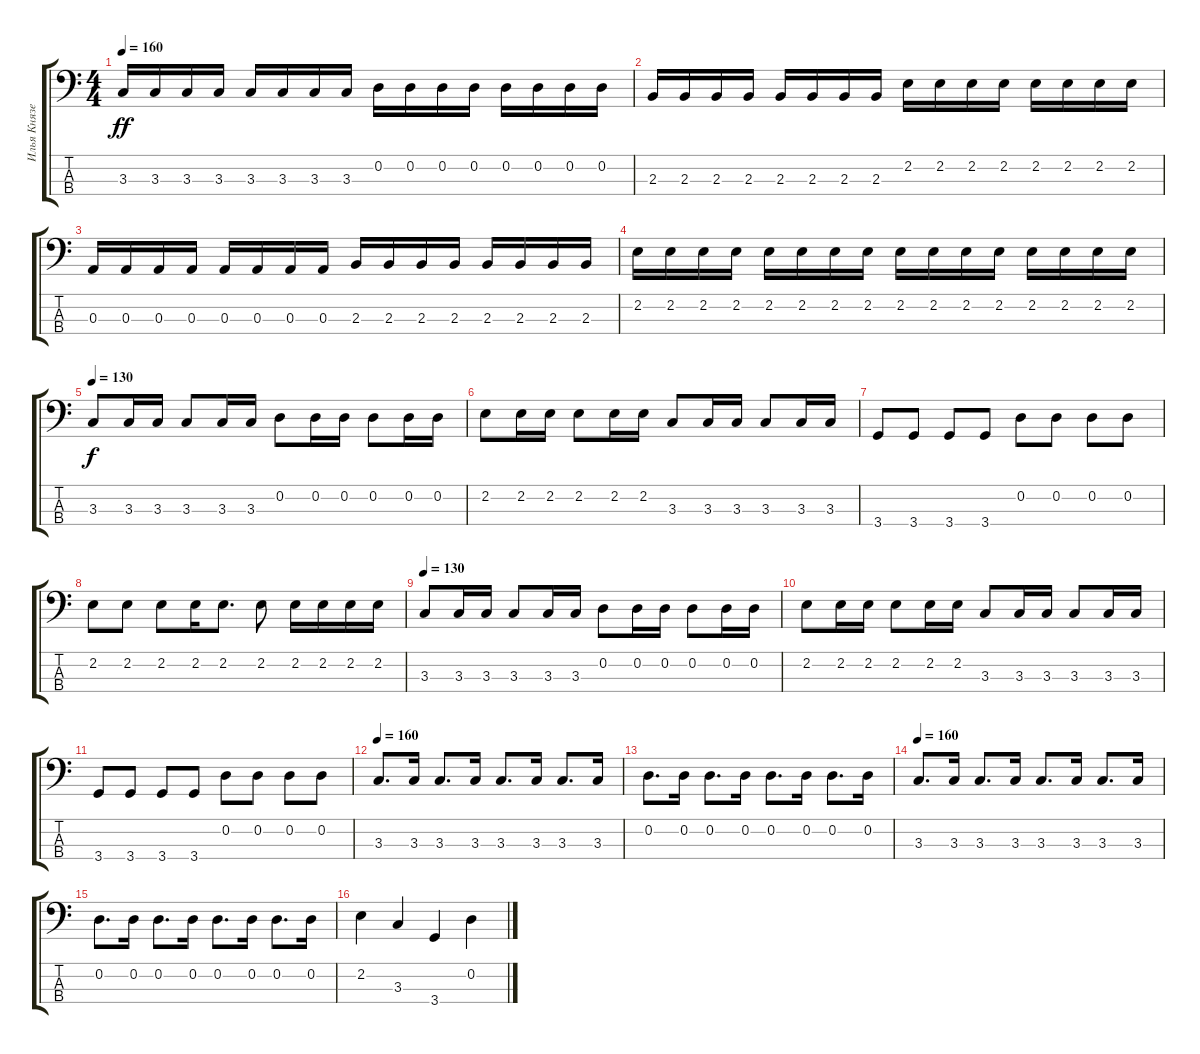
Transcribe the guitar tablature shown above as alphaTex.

\track ("Илья Князев" "Илья Князе") {instrument electricbasspick}
\staff {score tabs}
\tuning (G2 D2 A1 E1) {hide}
\ts (4 4)
\tempo 160
\clef f4
\ks c
3.3.16{dy ff} 3.3.16 3.3.16 3.3.16 3.3.16 3.3.16 3.3.16 3.3.16 0.2.16 0.2.16 0.2.16 0.2.16 0.2.16 0.2.16 0.2.16 0.2.16 |
2.3.16 2.3.16 2.3.16 2.3.16 2.3.16 2.3.16 2.3.16 2.3.16 2.2.16 2.2.16 2.2.16 2.2.16 2.2.16 2.2.16 2.2.16 2.2.16 |
0.3.16 0.3.16 0.3.16 0.3.16 0.3.16 0.3.16 0.3.16 0.3.16 2.3.16 2.3.16 2.3.16 2.3.16 2.3.16 2.3.16 2.3.16 2.3.16 |
2.2.16 2.2.16 2.2.16 2.2.16 2.2.16 2.2.16 2.2.16 2.2.16 2.2.16 2.2.16 2.2.16 2.2.16 2.2.16 2.2.16 2.2.16 2.2.16 |
\tempo 130
3.3.8{dy f} 3.3.16 3.3.16 3.3.8 3.3.16 3.3.16 0.2.8 0.2.16 0.2.16 0.2.8 0.2.16 0.2.16 |
2.2.8 2.2.16 2.2.16 2.2.8 2.2.16 2.2.16 3.3.8 3.3.16 3.3.16 3.3.8 3.3.16 3.3.16 |
3.4.8 3.4.8 3.4.8 3.4.8 0.2.8 0.2.8 0.2.8 0.2.8 |
2.2.8 2.2.8 2.2.8 2.2.16 2.2.8{d} 2.2.8 2.2.16 2.2.16 2.2.16 2.2.16 |
\tempo 130
3.3.8 3.3.16 3.3.16 3.3.8 3.3.16 3.3.16 0.2.8 0.2.16 0.2.16 0.2.8 0.2.16 0.2.16 |
2.2.8 2.2.16 2.2.16 2.2.8 2.2.16 2.2.16 3.3.8 3.3.16 3.3.16 3.3.8 3.3.16 3.3.16 |
3.4.8 3.4.8 3.4.8 3.4.8 0.2.8 0.2.8 0.2.8 0.2.8 |
\tempo 160
3.3.8{d} 3.3.16 3.3.8{d} 3.3.16 3.3.8{d} 3.3.16 3.3.8{d} 3.3.16 |
0.2.8{d} 0.2.16 0.2.8{d} 0.2.16 0.2.8{d} 0.2.16 0.2.8{d} 0.2.16 |
\tempo 160
3.3.8{d} 3.3.16 3.3.8{d} 3.3.16 3.3.8{d} 3.3.16 3.3.8{d} 3.3.16 |
0.2.8{d} 0.2.16 0.2.8{d} 0.2.16 0.2.8{d} 0.2.16 0.2.8{d} 0.2.16 |
2.2.4 3.3.4 3.4.4 0.2.4
